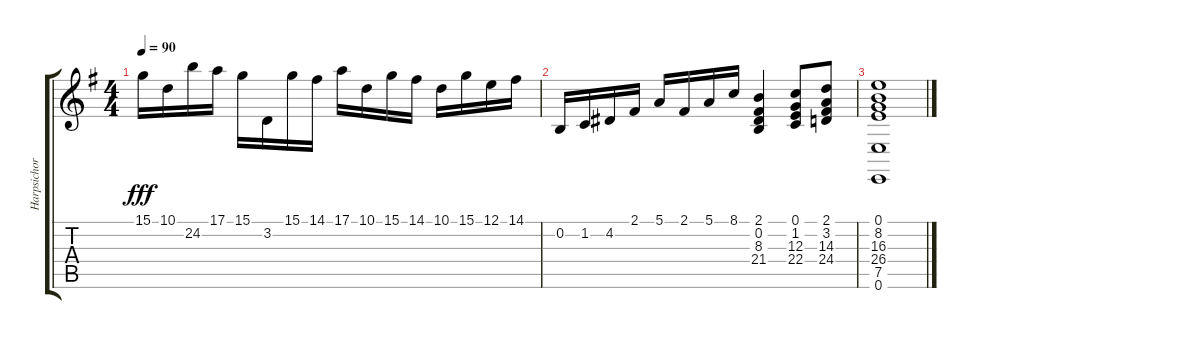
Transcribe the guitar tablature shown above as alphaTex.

\track ("Harpsichord" "Harpsichor") {instrument harpsichord}
\staff {score tabs}
\tuning (E4 B3 G3 D3 A2 E2) {hide}
\ts (4 4)
\tempo 90
\clef g2
\ks g
15.1.16{dy fff} 10.1.16 24.2.16 17.1.16 15.1.16 3.2.16 15.1.16 14.1.16 17.1.16 10.1.16 15.1.16 14.1.16 10.1.16 15.1.16 12.1.16 14.1.16 |
0.2.16 1.2.16 4.2.16 2.1.16 5.1.16 2.1.16 5.1.16 8.1.16 (2.1 0.2 8.3 21.4).4 (0.1 1.2 12.3 22.4).8 (2.1 3.2 14.3 24.4).8 |
(0.1 8.2 16.3 26.4 7.5 0.6).1
